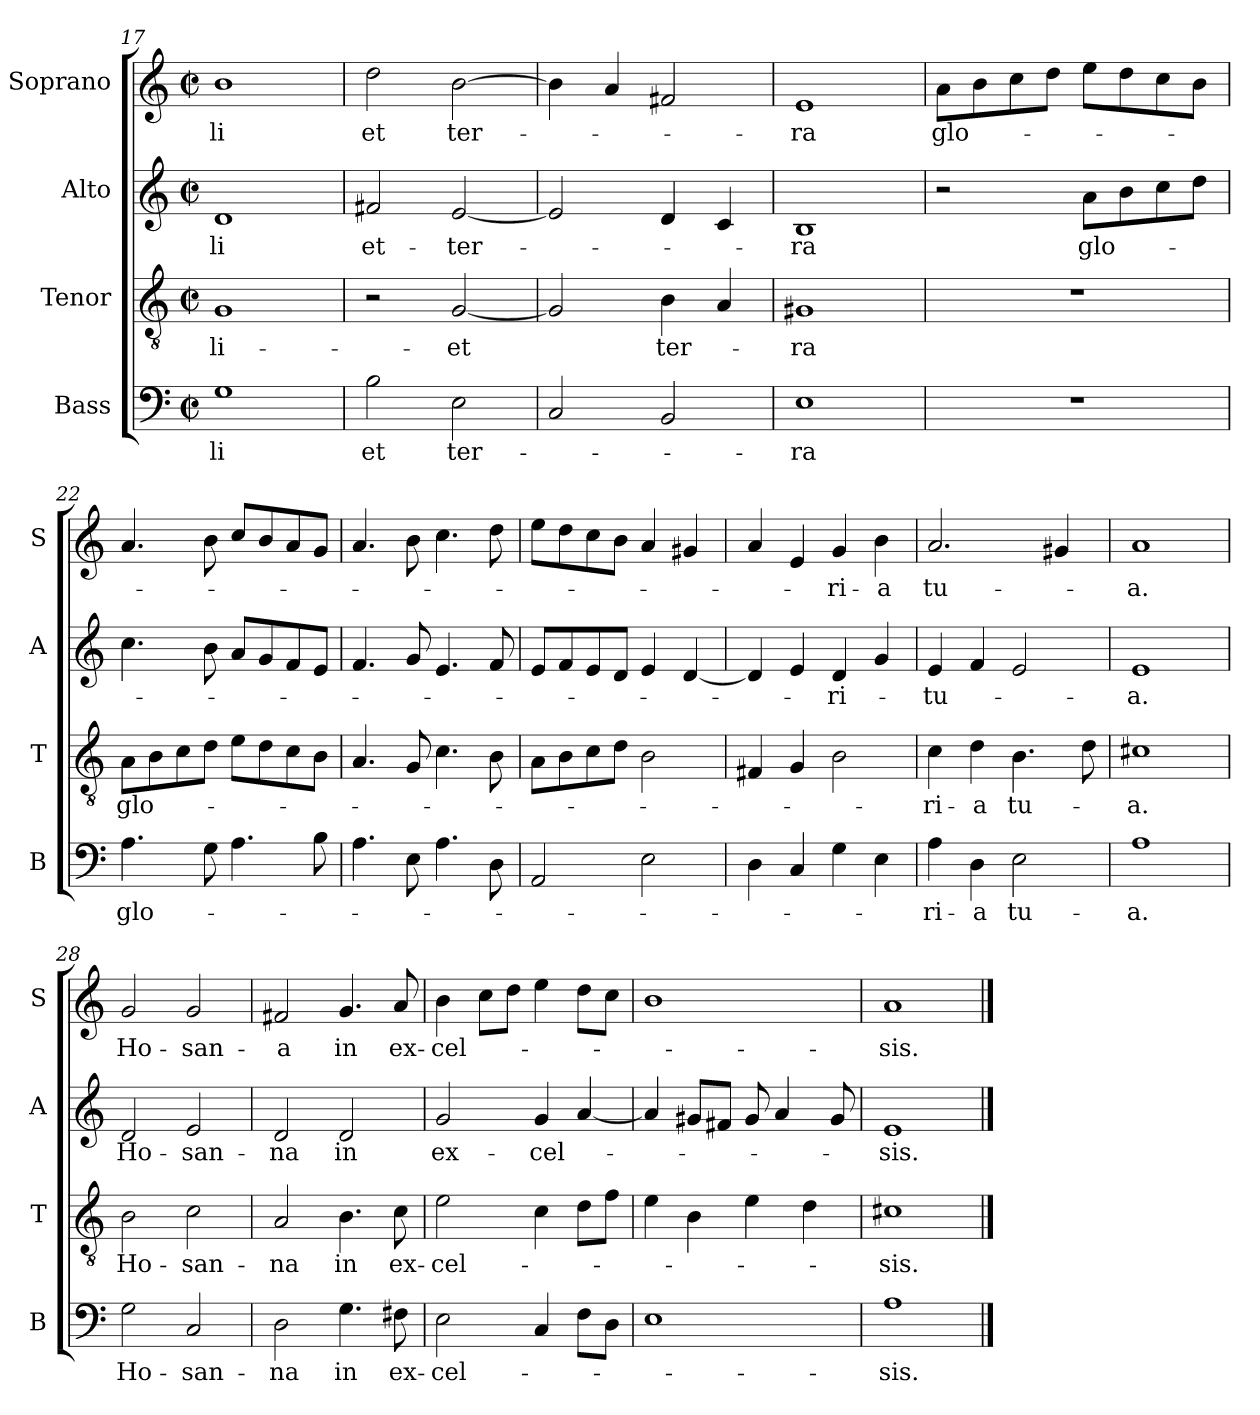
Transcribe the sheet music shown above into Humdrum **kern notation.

**kern	**text	**kern	**text	**kern	**text	**kern	**text
*part4	*part4	*part3	*part3	*part2	*part2	*part1	*part1
*staff4	*staff4	*staff3	*staff3	*staff2	*staff2	*staff1	*staff1
*I"Bass	*	*I"Tenor	*	*I"Alto	*	*I"Soprano	*
*I'B	*	*I'T	*	*I'A	*	*I'S	*
*clefF4	*	*clefGv2	*	*clefG2	*	*clefG2	*
*k[]	*	*k[]	*	*k[]	*	*k[]	*
*C:	*	*C:	*	*C:	*	*C:	*
*M2/2	*	*M2/2	*	*M2/2	*	*M2/2	*
*met(c|)	*	*met(c|)	*	*met(c|)	*	*met(c|)	*
=17	=17	=17	=17	=17	=17	=17	=17
1G	-li	1G	-li-	1d	-li	1b	-li
!!LO:PB:g=z
=18	=18	=18	=18	=18	=18	=18	=18
2B\	et	2r	.	2f#X/	et-	2dd\	et
2E\	ter-	[2G/	-et	[2e/	-ter-	[2b\	ter-
=19	=19	=19	=19	=19	=19	=19	=19
2C/	.	2G/]	.	2e/]	.	4b\]	.
.	.	.	.	.	.	4a/	.
2BB/	.	4B\	ter-	4d/	.	2f#X/	.
.	.	4A/	.	4c/	.	.	.
=20	=20	=20	=20	=20	=20	=20	=20
1E	-ra	1G#X	-ra	1B	-ra	1e	-ra
=21	=21	=21	=21	=21	=21	=21	=21
1r	.	1r	.	2r	.	8a\L	glo-
.	.	.	.	.	.	8b\	.
.	.	.	.	.	.	8cc\	.
.	.	.	.	.	.	8dd\J	.
.	.	.	.	8a\L	glo-	8ee\L	.
.	.	.	.	8b\	.	8dd\	.
.	.	.	.	8cc\	.	8cc\	.
.	.	.	.	8dd\J	.	8b\J	.
=22	=22	=22	=22	=22	=22	=22	=22
4.A\	glo-	8A\L	glo-	4.cc\	.	4.a/	.
.	.	8B\	.	.	.	.	.
.	.	8c\	.	.	.	.	.
8G\	.	8d\J	.	8b\	.	8b\	.
4.A\	.	8e\L	.	8a/L	.	8cc/L	.
.	.	8d\	.	8g/	.	8b/	.
.	.	8c\	.	8f/	.	8a/	.
8B\	.	8B\J	.	8e/J	.	8g/J	.
!!LO:LB:g=z
=23	=23	=23	=23	=23	=23	=23	=23
4.A\	.	4.A/	.	4.f/	.	4.a/	.
8E\	.	8G/	.	8g/	.	8b\	.
4.A\	.	4.c\	.	4.e/	.	4.cc\	.
8D\	.	8B\	.	8f/	.	8dd\	.
=24	=24	=24	=24	=24	=24	=24	=24
2AA/	.	8A\L	.	8e/L	.	8ee\L	.
.	.	8B\	.	8f/	.	8dd\	.
.	.	8c\	.	8e/	.	8cc\	.
.	.	8d\J	.	8d/J	.	8b\J	.
2E\	.	2B\	.	4e/	.	4a/	.
.	.	.	.	[4d/	.	4g#X/	.
=25	=25	=25	=25	=25	=25	=25	=25
4D\	.	4F#X/	.	4d/]	.	4a/	.
4C/	.	4G/	.	4e/	.	4e/	.
4G\	.	2B\	.	4d/	-ri-	4g/	-ri-
4E\	.	.	.	4g/	.	4b\	-a
=26	=26	=26	=26	=26	=26	=26	=26
4A\	-ri-	4c\	-ri-	4e/	-tu-	2.a/	tu-
4D\	-a	4d\	-a	4f/	.	.	.
2E\	tu-	4.B\	tu-	2e/	.	.	.
.	.	.	.	.	.	4g#X/	.
.	.	8d\	.	.	.	.	.
=27	=27	=27	=27	=27	=27	=27	=27
1A	-a.	1c#X	-a.	1e	-a.	1a	-a.
!!LO:LB:g=z
=28	=28	=28	=28	=28	=28	=28	=28
2G\	Ho-	2B\	Ho-	2d/	Ho-	2g/	Ho-
2C/	-san-	2c\	-san-	2e/	-san-	2g/	-san-
=29	=29	=29	=29	=29	=29	=29	=29
2D\	-na	2A/	-na	2d/	-na	2f#X/	-a
4.G\	in	4.B\	in	2d/	in	4.g/	in
8F#X\	ex-	8c\	ex-	.	.	8a/	ex-
=30	=30	=30	=30	=30	=30	=30	=30
2E\	-cel-	2e\	-cel-	2g/	ex-	4b\	-cel-
.	.	.	.	.	.	8cc\L	.
.	.	.	.	.	.	8dd\J	.
4C/	.	4c\	.	4g/	-cel-	4ee\	.
8F\L	.	8d\L	.	[4a/	.	8dd\L	.
8D\J	.	8f\J	.	.	.	8cc\J	.
=31	=31	=31	=31	=31	=31	=31	=31
1E	.	4e\	.	4a/]	.	1b	.
.	.	4B\	.	8g#X/L	.	.	.
.	.	.	.	8f#X/J	.	.	.
.	.	4e\	.	8g#/	.	.	.
.	.	.	.	4a/	.	.	.
.	.	4d\	.	.	.	.	.
.	.	.	.	8g#/	.	.	.
=32	=32	=32	=32	=32	=32	=32	=32
1A	-sis.	1c#X	-sis.	1e	-sis.	1a	-sis.
==	==	==	==	==	==	==	==
*-	*-	*-	*-	*-	*-	*-	*-
